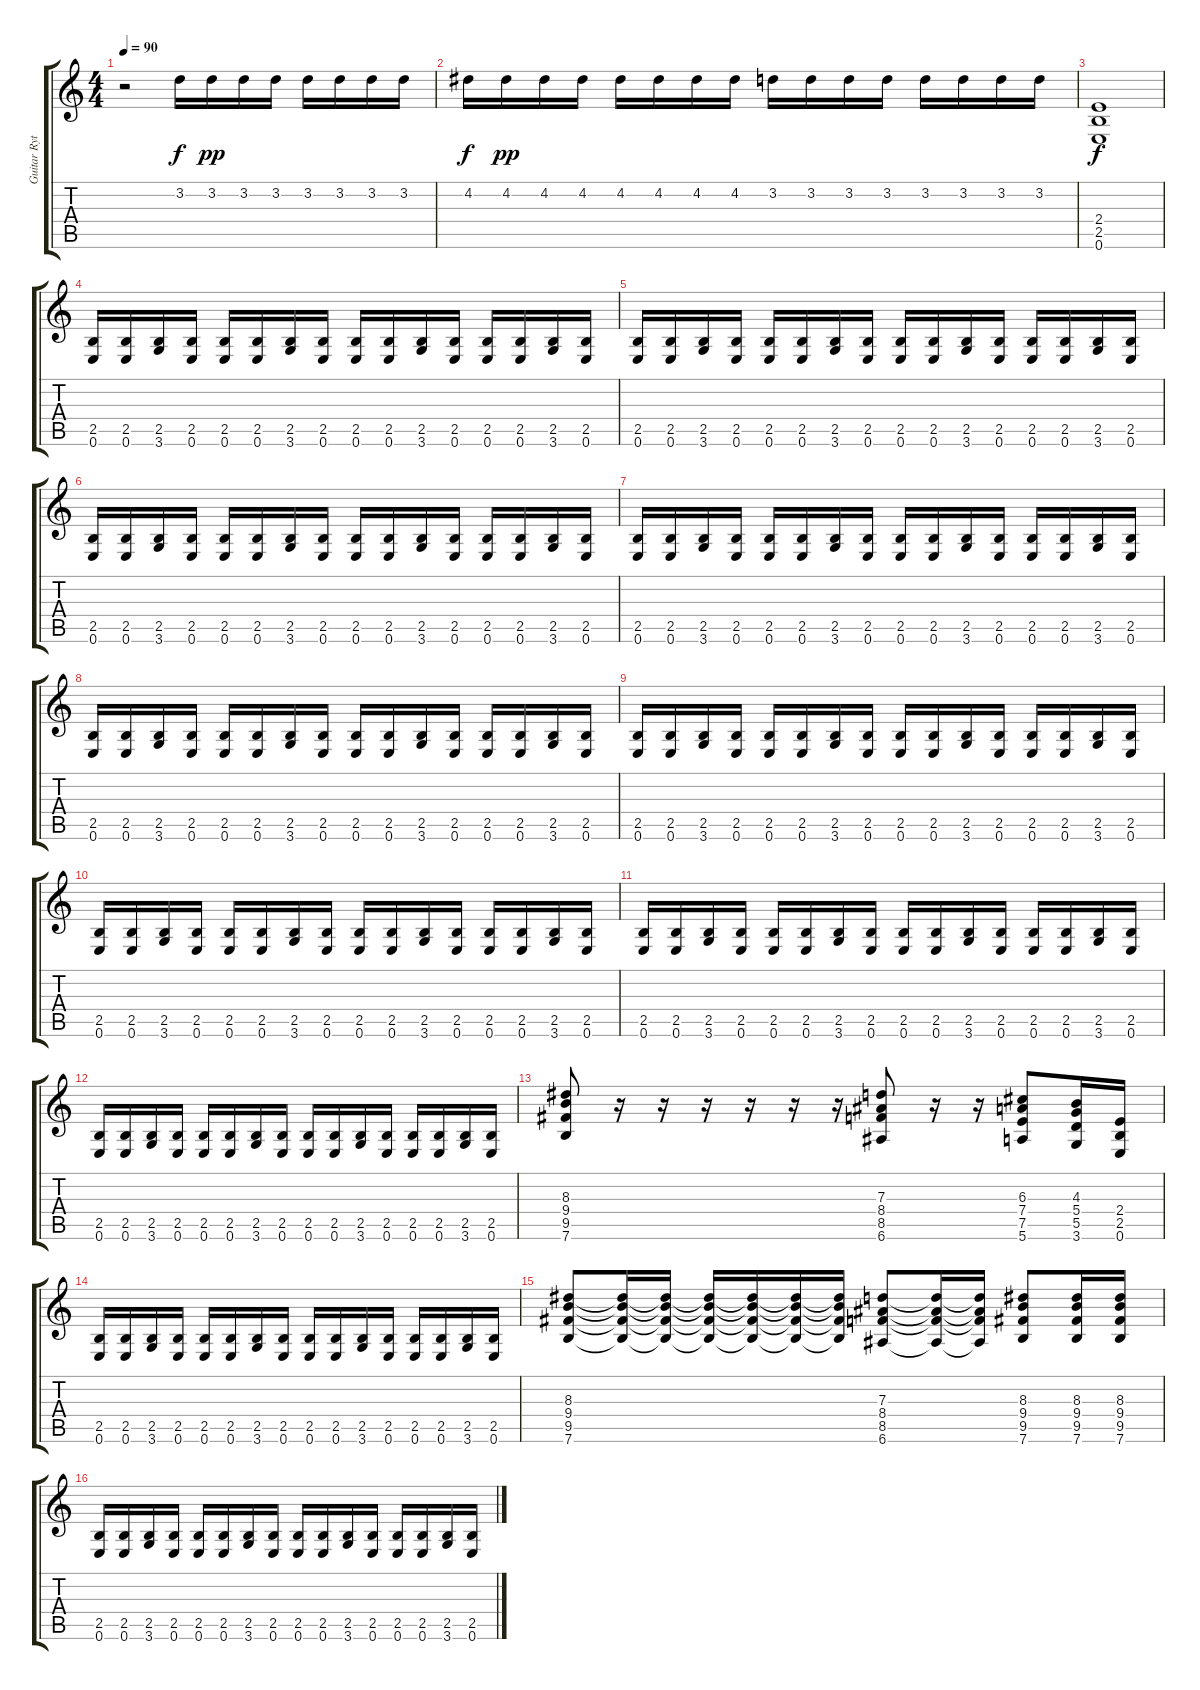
\track ("Guitar Rythm" "Guitar Ryt") {instrument distortionguitar}
\staff {score tabs}
\tuning (E4 B3 G3 D3 A2 E2) {hide}
\ts (4 4)
\tempo 90
\clef g2
\ks c
r.2{dy f instrument distortionguitar} 3.2.16 3.2.16{dy pp} 3.2.16 3.2.16 3.2.16 3.2.16 3.2.16 3.2.16 |
4.2.16{dy f} 4.2.16{dy pp} 4.2.16 4.2.16 4.2.16 4.2.16 4.2.16 4.2.16 3.2.16 3.2.16 3.2.16 3.2.16 3.2.16 3.2.16 3.2.16 3.2.16 |
(2.4 2.5 0.6).1{dy f volume 12 instrument distortionguitar} |
(2.5 0.6).16 (2.5 0.6).16 (2.5 3.6).16 (2.5 0.6).16 (2.5 0.6).16 (2.5 0.6).16 (2.5 3.6).16 (2.5 0.6).16 (2.5 0.6).16 (2.5 0.6).16 (2.5 3.6).16 (2.5 0.6).16 (2.5 0.6).16 (2.5 0.6).16 (2.5 3.6).16 (2.5 0.6).16 |
(2.5 0.6).16 (2.5 0.6).16 (2.5 3.6).16 (2.5 0.6).16 (2.5 0.6).16 (2.5 0.6).16 (2.5 3.6).16 (2.5 0.6).16 (2.5 0.6).16 (2.5 0.6).16 (2.5 3.6).16 (2.5 0.6).16 (2.5 0.6).16 (2.5 0.6).16 (2.5 3.6).16 (2.5 0.6).16 |
(2.5 0.6).16 (2.5 0.6).16 (2.5 3.6).16 (2.5 0.6).16 (2.5 0.6).16 (2.5 0.6).16 (2.5 3.6).16 (2.5 0.6).16 (2.5 0.6).16 (2.5 0.6).16 (2.5 3.6).16 (2.5 0.6).16 (2.5 0.6).16 (2.5 0.6).16 (2.5 3.6).16 (2.5 0.6).16 |
(2.5 0.6).16 (2.5 0.6).16 (2.5 3.6).16 (2.5 0.6).16 (2.5 0.6).16 (2.5 0.6).16 (2.5 3.6).16 (2.5 0.6).16 (2.5 0.6).16 (2.5 0.6).16 (2.5 3.6).16 (2.5 0.6).16 (2.5 0.6).16 (2.5 0.6).16 (2.5 3.6).16 (2.5 0.6).16 |
(2.5 0.6).16 (2.5 0.6).16 (2.5 3.6).16 (2.5 0.6).16 (2.5 0.6).16 (2.5 0.6).16 (2.5 3.6).16 (2.5 0.6).16 (2.5 0.6).16 (2.5 0.6).16 (2.5 3.6).16 (2.5 0.6).16 (2.5 0.6).16 (2.5 0.6).16 (2.5 3.6).16 (2.5 0.6).16 |
(2.5 0.6).16 (2.5 0.6).16 (2.5 3.6).16 (2.5 0.6).16 (2.5 0.6).16 (2.5 0.6).16 (2.5 3.6).16 (2.5 0.6).16 (2.5 0.6).16 (2.5 0.6).16 (2.5 3.6).16 (2.5 0.6).16 (2.5 0.6).16 (2.5 0.6).16 (2.5 3.6).16 (2.5 0.6).16 |
(2.5 0.6).16 (2.5 0.6).16 (2.5 3.6).16 (2.5 0.6).16 (2.5 0.6).16 (2.5 0.6).16 (2.5 3.6).16 (2.5 0.6).16 (2.5 0.6).16 (2.5 0.6).16 (2.5 3.6).16 (2.5 0.6).16 (2.5 0.6).16 (2.5 0.6).16 (2.5 3.6).16 (2.5 0.6).16 |
(2.5 0.6).16 (2.5 0.6).16 (2.5 3.6).16 (2.5 0.6).16 (2.5 0.6).16 (2.5 0.6).16 (2.5 3.6).16 (2.5 0.6).16 (2.5 0.6).16 (2.5 0.6).16 (2.5 3.6).16 (2.5 0.6).16 (2.5 0.6).16 (2.5 0.6).16 (2.5 3.6).16 (2.5 0.6).16 |
(2.5 0.6).16 (2.5 0.6).16 (2.5 3.6).16 (2.5 0.6).16 (2.5 0.6).16 (2.5 0.6).16 (2.5 3.6).16 (2.5 0.6).16 (2.5 0.6).16 (2.5 0.6).16 (2.5 3.6).16 (2.5 0.6).16 (2.5 0.6).16 (2.5 0.6).16 (2.5 3.6).16 (2.5 0.6).16 |
(8.3 9.4 9.5 7.6).8 r.16 r.16 r.16 r.16 r.16 r.16 (7.3 8.4 8.5 6.6).8 r.16 r.16 (6.3 7.4 7.5 5.6).8 (4.3 5.4 5.5 3.6).16 (2.4 2.5 0.6).16 |
(2.5 0.6).16 (2.5 0.6).16 (2.5 3.6).16 (2.5 0.6).16 (2.5 0.6).16 (2.5 0.6).16 (2.5 3.6).16 (2.5 0.6).16 (2.5 0.6).16 (2.5 0.6).16 (2.5 3.6).16 (2.5 0.6).16 (2.5 0.6).16 (2.5 0.6).16 (2.5 3.6).16 (2.5 0.6).16 |
(8.3 9.4 9.5 7.6).8 (8.3{t} 9.4{t} 9.5{t} 7.6{t}).16 (8.3{t} 9.4{t} 9.5{t} 7.6{t}).16 (8.3{t} 9.4{t} 9.5{t} 7.6{t}).16 (8.3{t} 9.4{t} 9.5{t} 7.6{t}).16 (8.3{t} 9.4{t} 9.5{t} 7.6{t}).16 (8.3{t} 9.4{t} 9.5{t} 7.6{t}).16 (7.3 8.4 8.5 6.6).8 (7.3{t} 8.4{t} 8.5{t} 6.6{t}).16 (7.3{t} 8.4{t} 8.5{t} 6.6{t}).16 (8.3 9.4 9.5 7.6).8 (8.3 9.4 9.5 7.6).16 (8.3 9.4 9.5 7.6).16 |
(2.5 0.6).16 (2.5 0.6).16 (2.5 3.6).16 (2.5 0.6).16 (2.5 0.6).16 (2.5 0.6).16 (2.5 3.6).16 (2.5 0.6).16 (2.5 0.6).16 (2.5 0.6).16 (2.5 3.6).16 (2.5 0.6).16 (2.5 0.6).16 (2.5 0.6).16 (2.5 3.6).16 (2.5 0.6).16
